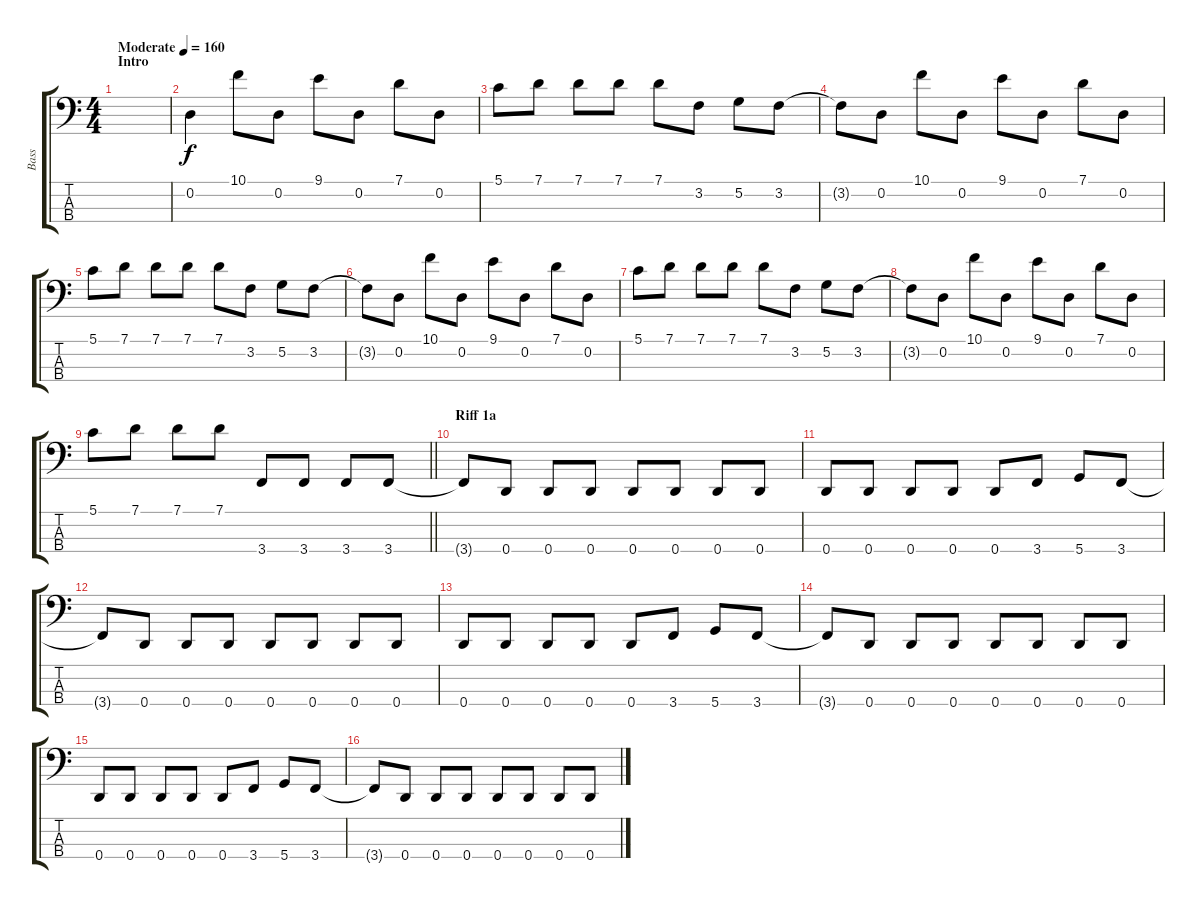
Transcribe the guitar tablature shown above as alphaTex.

\track ("Bass" "Bass") {instrument electricbassfinger}
\staff {score tabs}
\tuning (G2 D2 A1 D1) {hide}
\ts (4 4)
\section ("" "Intro")
\tempo (160 "Moderate")
\clef f4
\ks c
|
0.2.4{volume 11} 10.1.8 0.2.8 9.1.8 0.2.8 7.1.8 0.2.8 |
5.1.8 7.1.8 7.1.8 7.1.8 7.1.8 3.2.8 5.2.8 3.2.8 |
3.2{t}.8 0.2.8 10.1.8 0.2.8 9.1.8 0.2.8 7.1.8 0.2.8 |
5.1.8 7.1.8 7.1.8 7.1.8 7.1.8 3.2.8 5.2.8 3.2.8 |
3.2{t}.8 0.2.8 10.1.8 0.2.8 9.1.8 0.2.8 7.1.8 0.2.8 |
5.1.8 7.1.8 7.1.8 7.1.8 7.1.8 3.2.8 5.2.8 3.2.8 |
3.2{t}.8 0.2.8 10.1.8 0.2.8 9.1.8 0.2.8 7.1.8 0.2.8 |
\barLineRight lightlight
5.1.8 7.1.8 7.1.8 7.1.8 3.4.8{volume 16} 3.4.8 3.4.8 3.4.8 |
\section ("" "Riff 1a")
3.4{t}.8 0.4.8 0.4.8 0.4.8 0.4.8 0.4.8 0.4.8 0.4.8 |
0.4.8 0.4.8 0.4.8 0.4.8 0.4.8 3.4.8 5.4.8 3.4.8 |
3.4{t}.8 0.4.8 0.4.8 0.4.8 0.4.8 0.4.8 0.4.8 0.4.8 |
0.4.8 0.4.8 0.4.8 0.4.8 0.4.8 3.4.8 5.4.8 3.4.8 |
3.4{t}.8 0.4.8 0.4.8 0.4.8 0.4.8 0.4.8 0.4.8 0.4.8 |
0.4.8 0.4.8 0.4.8 0.4.8 0.4.8 3.4.8 5.4.8 3.4.8 |
3.4{t}.8 0.4.8 0.4.8 0.4.8 0.4.8 0.4.8 0.4.8 0.4.8
